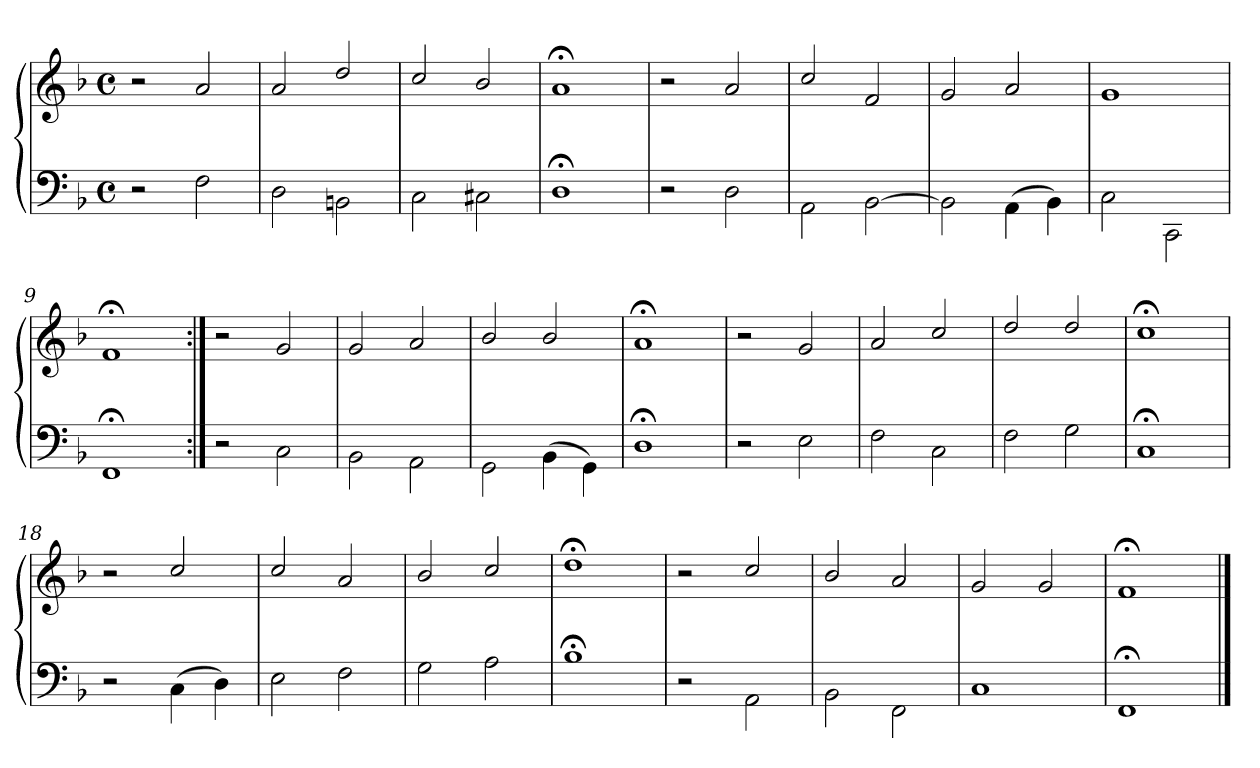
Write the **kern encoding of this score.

**kern	**kern
*part1	*part1
*staff2	*staff1
*clefF4	*clefG2
*k[b-]	*k[b-]
*M4/4	*M4/4
*met(c)	*met(c)
=1	=1
2r	2r
2F\	2a/
=2	=2
2D\	2a/
2BBn\	2dd/
=3	=3
2C\	2cc/
2C#X\	2b-/
=4	=4
1D;\	1a;</
=5	=5
2r	2r
2D\	2a/
=6	=6
2AA\	2cc/
[2BB-\	2f/
=7	=7
2BB-\]	2g/
(4AA\	2a/
4BB-\)	.
=8	=8
2C\	1g/
2CC\	.
=9	=9
1FF;\	1f;</
!!LO:PB:g=z
=10:|!	=10:|!
2r	2r
2C\	2g/
=11	=11
2BB-\	2g/
2AA\	2a/
=12	=12
2GG\	2b-/
(4BB-\	2b-/
4GG\)	.
=13	=13
1D;\	1a;</
=14	=14
2r	2r
2E\	2g/
=15	=15
2F\	2a/
2C\	2cc/
=16	=16
2F\	2dd/
2G\	2dd/
=17	=17
1C;\	1cc;</
!!LO:LB:g=z
=18	=18
2r	2r
(4C\	2cc/
4D\)	.
=19	=19
2E\	2cc/
2F\	2a/
=20	=20
2G\	2b-/
2A\	2cc/
=21	=21
1B-;\	1dd;</
=22	=22
2r	2r
2AA\	2cc/
=23	=23
2BB-\	2b-/
2FF\	2a/
=24	=24
1C\	2g/
.	2g/
=25	=25
1FF;\	1f;</
==	==
*-	*-
